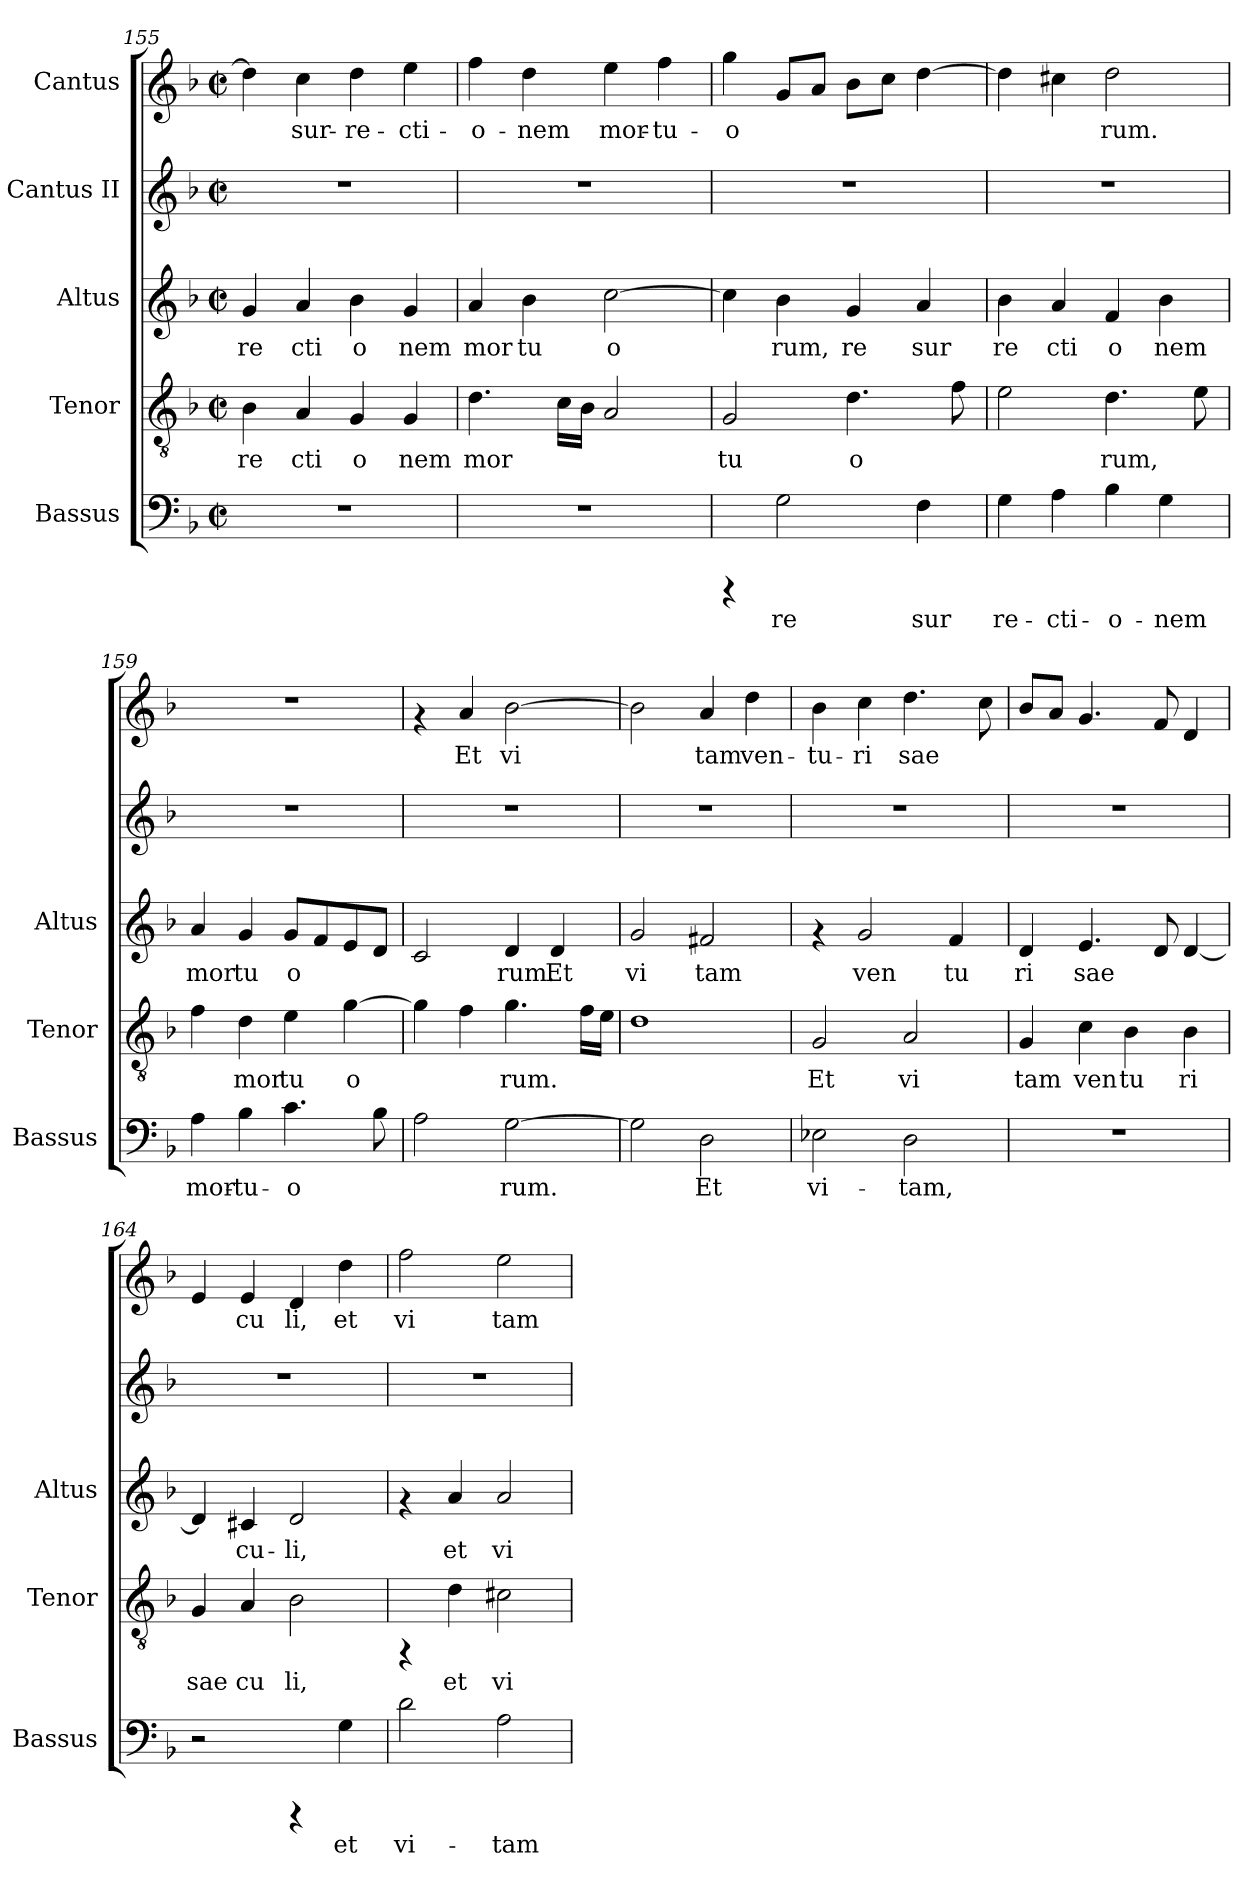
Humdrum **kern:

**kern	**text	**kern	**text	**kern	**text	**kern	**kern	**text
*part5	*part5	*part4	*part4	*part3	*part3	*part2	*part1	*part1
*staff5	*staff5	*staff4	*staff4	*staff3	*staff3	*staff2	*staff1	*staff1
*I"Bassus	*	*I"Tenor	*	*I"Altus	*	*I"Cantus II	*I"Cantus	*
*I'Bassus	*	*I'Tenor	*	*I'Altus	*	*	*	*
*clefF4	*	*clefGv2	*	*clefG2	*	*clefG2	*clefG2	*
*k[b-]	*	*k[b-]	*	*k[b-]	*	*k[b-]	*k[b-]	*
*F:	*	*F:	*	*F:	*	*F:	*F:	*
*M2/2	*	*M2/2	*	*M2/2	*	*M2/2	*M2/2	*
*met(c|)	*	*met(c|)	*	*met(c|)	*	*met(c|)	*met(c|)	*
=155	=155	=155	=155	=155	=155	=155	=155	=155
!	!	!	!LO:LY:b:cj	!	!LO:LY:b:cj	!	!	!LO:LY:b
1r	.	4B-\	re	4g/	re	1r	4dd\]	--
!	!	!	!LO:LY:b:cj	!	!LO:LY:b:cj	!	!	!LO:LY:b
.	.	4A/	cti	4a/	cti	.	4cc\	-sur-
!	!	!	!LO:LY:b:cj	!	!LO:LY:b:cj	!	!	!LO:LY:b
.	.	4G/	o	4b-\	o	.	4dd\	-re-
!	!	!	!LO:LY:b:cj	!	!LO:LY:b:cj	!	!	!LO:LY:b
.	.	4G/	nem	4g/	nem	.	4ee\	-cti-
=156	=156	=156	=156	=156	=156	=156	=156	=156
!	!	!	!LO:LY:b:cj	!	!LO:LY:b:cj	!	!	!LO:LY:b
1r	.	4.d\	mor	4a/	mor	1r	4ff\	-o-
!	!	!	!	!	!LO:LY:b:cj	!	!	!LO:LY:b
.	.	.	.	4b-\	tu	.	4dd\	-nem
!	!	!	!LO:LY:b:cj	!	!	!	!	!
.	.	16c\L	.	.	.	.	.	.
!	!	!	!LO:LY:b:cj	!	!	!	!	!
.	.	16B-\J	.	.	.	.	.	.
!	!	!	!LO:LY:b:cj	!	!LO:LY:b:cj	!	!	!LO:LY:b
.	.	2A/	.	[>2cc\	o	.	4ee\	mor-
!	!	!	!	!	!	!	!	!LO:LY:b
.	.	.	.	.	.	.	4ff\	-tu-
=157	=157	=157	=157	=157	=157	=157	=157	=157
!	!	!	!LO:LY:b:cj	!	!LO:LY:b:cj	!	!	!LO:LY:b
4rCCC	.	2G/	tu	4cc\]	.	1r	4gg\	-o-
!	!LO:LY:b	!	!	!	!LO:LY:b:cj	!	!	!LO:LY:b
2G\	re	.	.	4b-\	rum,	.	8g/L	--
!	!	!	!	!	!	!	!	!LO:LY:b
.	.	.	.	.	.	.	8a/J	--
!	!	!	!LO:LY:b:cj	!	!LO:LY:b:cj	!	!	!LO:LY:b
.	.	4.d\	o	4g/	re	.	8b-\L	--
!	!	!	!	!	!	!	!	!LO:LY:b
.	.	.	.	.	.	.	8cc\J	--
!	!LO:LY:b	!	!	!	!LO:LY:b:cj	!	!	!LO:LY:b
4F\	sur	.	.	4a/	sur	.	[<4dd\	--
!	!	!	!LO:LY:b:cj	!	!	!	!	!
.	.	8f\	.	.	.	.	.	.
!!LO:LB:g=z
=158	=158	=158	=158	=158	=158	=158	=158	=158
!	!LO:LY:b	!	!LO:LY:b:cj	!	!LO:LY:b:cj	!	!	!LO:LY:b
4G\	re-	2e\	.	4b-\	re	1r	4dd\]	--
!	!LO:LY:b	!	!	!	!LO:LY:b:cj	!	!	!LO:LY:b
4A\	-cti-	.	.	4a/	cti	.	4cc#\	--
!	!LO:LY:b	!	!LO:LY:b:cj	!	!LO:LY:b:cj	!	!	!LO:LY:b
4B-\	-o-	4.d\	rum,	4f/	o	.	2dd\	-rum.
!	!LO:LY:b	!	!	!	!LO:LY:b:cj	!	!	!
4G\	-nem	.	.	4b-\	nem	.	.	.
!	!	!	!LO:LY:b:cj	!	!	!	!	!
.	.	8e\	.	.	.	.	.	.
=159	=159	=159	=159	=159	=159	=159	=159	=159
!	!LO:LY:b	!	!LO:LY:b:cj	!	!LO:LY:b:cj	!	!	!
4A\	mor-	4f\	.	4a/	mor	1r	1r	.
!	!LO:LY:b	!	!LO:LY:b:cj	!	!LO:LY:b:cj	!	!	!
4B-\	-tu-	4d\	mor	4g/	tu	.	.	.
!	!LO:LY:b	!	!LO:LY:b:cj	!	!LO:LY:b:cj	!	!	!
4.c\	-o-	4e\	tu	8g/L	o	.	.	.
!	!	!	!	!	!LO:LY:b:cj	!	!	!
.	.	.	.	8f/	.	.	.	.
!	!	!	!LO:LY:b:cj	!	!LO:LY:b:cj	!	!	!
.	.	[>4g\	o	8e/	.	.	.	.
!	!LO:LY:b	!	!	!	!LO:LY:b:cj	!	!	!
8B-\	--	.	.	8d/J	.	.	.	.
=160	=160	=160	=160	=160	=160	=160	=160	=160
!	!LO:LY:b	!	!LO:LY:b:cj	!	!LO:LY:b:cj	!	!	!
2A\	--	4g\]	.	2c/	.	1r	4rf	.
!	!	!	!LO:LY:b:cj	!	!	!	!	!LO:LY:b
.	.	4f\	.	.	.	.	4a/	Et
!	!LO:LY:b	!	!LO:LY:b:cj	!	!LO:LY:b:cj	!	!	!LO:LY:b
[>2G\	-rum.	4.g\	rum.	4d/	rum.	.	[>2b-\	vi-
!	!	!	!	!	!LO:LY:b:cj	!	!	!
.	.	.	.	4d/	Et	.	.	.
!	!	!	!LO:LY:b:cj	!	!	!	!	!
.	.	16f\L	.	.	.	.	.	.
!	!	!	!LO:LY:b:cj	!	!	!	!	!
.	.	16e\J	.	.	.	.	.	.
=161	=161	=161	=161	=161	=161	=161	=161	=161
!	!LO:LY:b	!	!LO:LY:b:cj	!	!LO:LY:b:cj	!	!	!LO:LY:b
2G\]	.	1d	.	2g/	vi	1r	2b-\]	--
!	!LO:LY:b	!	!	!	!LO:LY:b:cj	!	!	!LO:LY:b
2D\	Et	.	.	2f#X/	tam	.	4a/	-tam
!	!	!	!	!	!	!	!	!LO:LY:b
.	.	.	.	.	.	.	4dd\	ven-
=162	=162	=162	=162	=162	=162	=162	=162	=162
!	!LO:LY:b	!	!LO:LY:b:cj	!	!	!	!	!LO:LY:b
2E-X\	vi-	2G/	Et	4rf	.	1r	4b-\	-tu-
!	!	!	!	!	!LO:LY:b:cj	!	!	!LO:LY:b
.	.	.	.	2g/	ven	.	4cc\	-ri
!	!LO:LY:b	!	!LO:LY:b:cj	!	!	!	!	!LO:LY:b
2D\	-tam,	2A/	vi	.	.	.	4.dd\	sae-
!	!	!	!	!	!LO:LY:b:cj	!	!	!
.	.	.	.	4f/	tu	.	.	.
!	!	!	!	!	!	!	!	!LO:LY:b
.	.	.	.	.	.	.	8cc\	--
=163	=163	=163	=163	=163	=163	=163	=163	=163
!	!	!	!LO:LY:b:cj	!	!LO:LY:b:cj	!	!	!LO:LY:b
1r	.	4G/	tam	4d/	ri	1r	8b-/L	--
!	!	!	!	!	!	!	!	!LO:LY:b
.	.	.	.	.	.	.	8a/J	--
!	!	!	!LO:LY:b:cj	!	!LO:LY:b:cj	!	!	!LO:LY:b
.	.	4c\	ven	4.e/	sae	.	4.g/	--
!	!	!	!LO:LY:b:cj	!	!	!	!	!
.	.	4B-\	tu	.	.	.	.	.
!	!	!	!	!	!LO:LY:b:cj	!	!	!LO:LY:b
.	.	.	.	8d/	.	.	8f/	--
!	!	!	!LO:LY:b:cj	!	!LO:LY:b:cj	!	!	!LO:LY:b
.	.	4B-\	ri	[<4d/	.	.	4d/	--
!!LO:LB:g=z
=164	=164	=164	=164	=164	=164	=164	=164	=164
!	!	!	!LO:LY:b:cj	!	!LO:LY:b:cj	!	!	!LO:LY:b
2r	.	4G/	sae	4d/]	.	1r	4e/	--
!	!	!	!LO:LY:b:cj	!	!LO:LY:b:cj	!	!	!LO:LY:b
.	.	4A/	cu	4c#/	cu-	.	4e/	-cu
!	!	!	!LO:LY:b:cj	!	!LO:LY:b:cj	!	!	!LO:LY:b
4rCCC	.	2B-\	li,	2d/	-li,	.	4d/	li,
!	!LO:LY:b	!	!	!	!	!	!	!LO:LY:b
4G\	et	.	.	.	.	.	4dd\	et
=165	=165	=165	=165	=165	=165	=165	=165	=165
!	!LO:LY:b	!	!	!	!	!	!	!LO:LY:b
2d\	vi-	4rFF	.	4rf	.	1r	2ff\	vi
!	!	!	!LO:LY:b:cj	!	!LO:LY:b:cj	!	!	!
.	.	4d\	et	4a/	et	.	.	.
!	!LO:LY:b	!	!LO:LY:b:cj	!	!LO:LY:b:cj	!	!	!LO:LY:b
2A\	-tam	2c#X\	vi	2a/	vi-	.	2ee\	tam
=	=	=	=	=	=	=	=	=
*-	*-	*-	*-	*-	*-	*-	*-	*-
